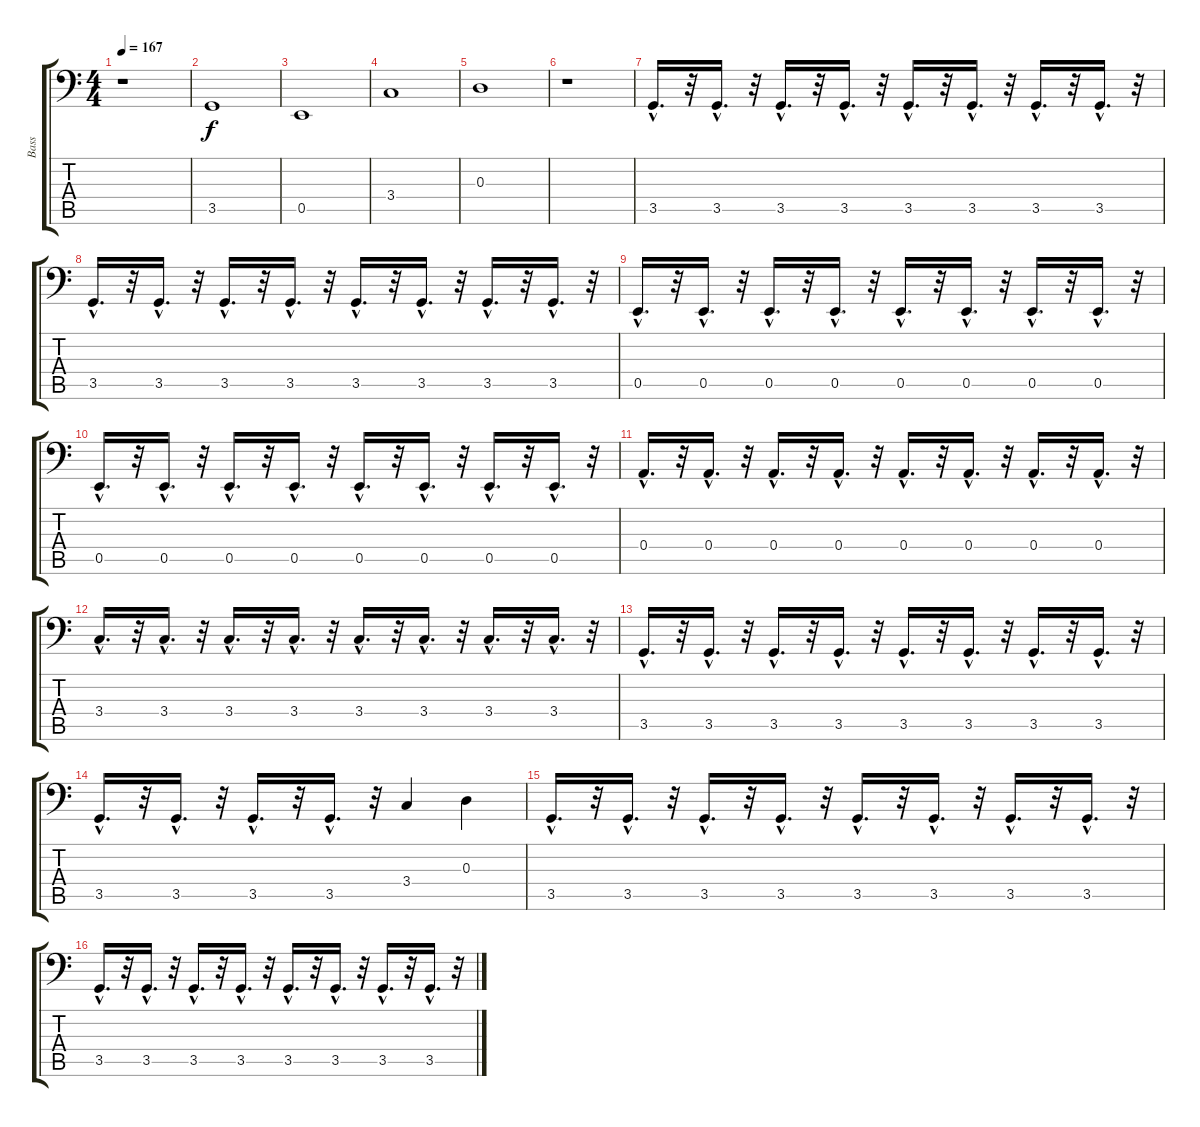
\track ("Bass" "Bass") {instrument electricbasspick}
\staff {score tabs}
\tuning (C3 G2 D2 A1 E1 B0) {hide}
\ts (4 4)
\tempo 167
\clef f4
\ks c
r.1{dy f instrument electricbasspick} |
3.5.1 |
0.5.1 |
3.4.1 |
0.3.1 |
r.1 |
3.5{hac}.16{d} r.32 3.5{hac}.16{d} r.32 3.5{hac}.16{d} r.32 3.5{hac}.16{d} r.32 3.5{hac}.16{d} r.32 3.5{hac}.16{d} r.32 3.5{hac}.16{d} r.32 3.5{hac}.16{d} r.32 |
3.5{hac}.16{d} r.32 3.5{hac}.16{d} r.32 3.5{hac}.16{d} r.32 3.5{hac}.16{d} r.32 3.5{hac}.16{d} r.32 3.5{hac}.16{d} r.32 3.5{hac}.16{d} r.32 3.5{hac}.16{d} r.32 |
0.5{hac}.16{d} r.32 0.5{hac}.16{d} r.32 0.5{hac}.16{d} r.32 0.5{hac}.16{d} r.32 0.5{hac}.16{d} r.32 0.5{hac}.16{d} r.32 0.5{hac}.16{d} r.32 0.5{hac}.16{d} r.32 |
0.5{hac}.16{d} r.32 0.5{hac}.16{d} r.32 0.5{hac}.16{d} r.32 0.5{hac}.16{d} r.32 0.5{hac}.16{d} r.32 0.5{hac}.16{d} r.32 0.5{hac}.16{d} r.32 0.5{hac}.16{d} r.32 |
0.4{hac}.16{d} r.32 0.4{hac}.16{d} r.32 0.4{hac}.16{d} r.32 0.4{hac}.16{d} r.32 0.4{hac}.16{d} r.32 0.4{hac}.16{d} r.32 0.4{hac}.16{d} r.32 0.4{hac}.16{d} r.32 |
3.4{hac}.16{d} r.32 3.4{hac}.16{d} r.32 3.4{hac}.16{d} r.32 3.4{hac}.16{d} r.32 3.4{hac}.16{d} r.32 3.4{hac}.16{d} r.32 3.4{hac}.16{d} r.32 3.4{hac}.16{d} r.32 |
3.5{hac}.16{d} r.32 3.5{hac}.16{d} r.32 3.5{hac}.16{d} r.32 3.5{hac}.16{d} r.32 3.5{hac}.16{d} r.32 3.5{hac}.16{d} r.32 3.5{hac}.16{d} r.32 3.5{hac}.16{d} r.32 |
3.5{hac}.16{d} r.32 3.5{hac}.16{d} r.32 3.5{hac}.16{d} r.32 3.5{hac}.16{d} r.32 3.4.4 0.3.4 |
3.5{hac}.16{d} r.32 3.5{hac}.16{d} r.32 3.5{hac}.16{d} r.32 3.5{hac}.16{d} r.32 3.5{hac}.16{d} r.32 3.5{hac}.16{d} r.32 3.5{hac}.16{d} r.32 3.5{hac}.16{d} r.32 |
3.5{hac}.16{d} r.32 3.5{hac}.16{d} r.32 3.5{hac}.16{d} r.32 3.5{hac}.16{d} r.32 3.5{hac}.16{d} r.32 3.5{hac}.16{d} r.32 3.5{hac}.16{d} r.32 3.5{hac}.16{d} r.32
